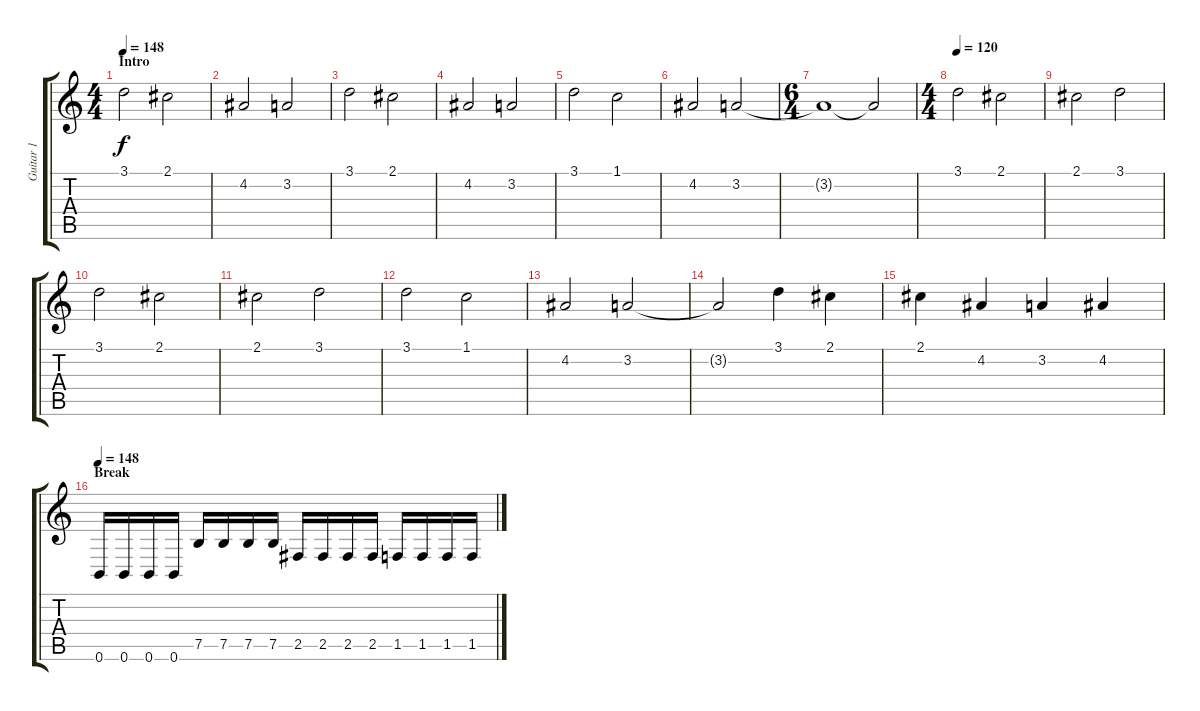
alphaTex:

\track ("Guitar 1" "Guitar 1") {instrument distortionguitar}
\staff {score tabs}
\tuning (B3 Gb3 D3 A2 E2 B1) {hide}
\ts (4 4)
\section ("" "Intro")
\tempo 148
\tempo 120
\tempo 148
\clef g2
\ks c
3.1.2{dy f instrument distortionguitar} 2.1.2 |
4.2.2 3.2.2 |
3.1.2 2.1.2 |
4.2.2 3.2.2 |
3.1.2 1.1.2 |
4.2.2 3.2.2 |
\ts (6 4)
3.2{t}.1 3.2{t}.2 |
\ts (4 4)
\tempo 120
3.1.2 2.1.2 |
2.1.2 3.1.2 |
3.1.2 2.1.2 |
2.1.2 3.1.2 |
3.1.2 1.1.2 |
4.2.2 3.2.2 |
3.2{t}.2 3.1.4 2.1.4 |
2.1.4 4.2.4 3.2.4 4.2.4 |
\section ("" "Break")
\tempo 148
0.6.16 0.6.16 0.6.16 0.6.16 7.5.16 7.5.16 7.5.16 7.5.16 2.5.16 2.5.16 2.5.16 2.5.16 1.5.16 1.5.16 1.5.16 1.5.16
